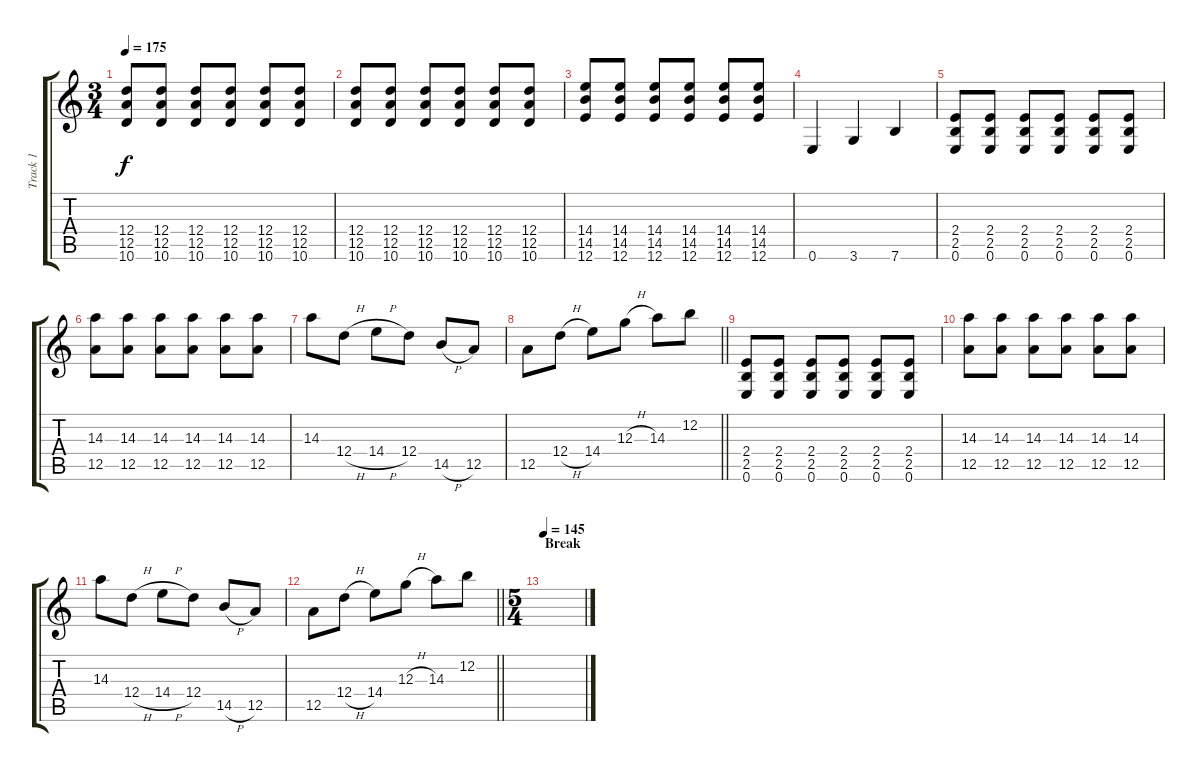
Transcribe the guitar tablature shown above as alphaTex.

\track ("Track 1" "Track 1") {instrument overdrivenguitar}
\staff {score tabs}
\tuning (E4 B3 G3 D3 A2 E2) {hide}
\ts (3 4)
\tempo 175
\clef g2
\ks c
(12.4 12.5 10.6).8{dy f} (12.4 12.5 10.6).8 (12.4 12.5 10.6).8 (12.4 12.5 10.6).8 (12.4 12.5 10.6).8 (12.4 12.5 10.6).8 |
(12.4 12.5 10.6).8 (12.4 12.5 10.6).8 (12.4 12.5 10.6).8 (12.4 12.5 10.6).8 (12.4 12.5 10.6).8 (12.4 12.5 10.6).8 |
(14.4 14.5 12.6).8 (14.4 14.5 12.6).8 (14.4 14.5 12.6).8 (14.4 14.5 12.6).8 (14.4 14.5 12.6).8 (14.4 14.5 12.6).8 |
0.6.4 3.6.4 7.6.4 |
(2.4 2.5 0.6).8 (2.4 2.5 0.6).8 (2.4 2.5 0.6).8 (2.4 2.5 0.6).8 (2.4 2.5 0.6).8 (2.4 2.5 0.6).8 |
(14.3 12.5).8 (14.3 12.5).8 (14.3 12.5).8 (14.3 12.5).8 (14.3 12.5).8 (14.3 12.5).8 |
14.3.8 12.4{h}.8 14.4{h}.8 12.4.8 14.5{h}.8 12.5.8 |
\barLineRight lightlight
12.5.8 12.4{h}.8 14.4.8 12.3{h}.8 14.3.8 12.2.8 |
(2.4 2.5 0.6).8 (2.4 2.5 0.6).8 (2.4 2.5 0.6).8 (2.4 2.5 0.6).8 (2.4 2.5 0.6).8 (2.4 2.5 0.6).8 |
(14.3 12.5).8 (14.3 12.5).8 (14.3 12.5).8 (14.3 12.5).8 (14.3 12.5).8 (14.3 12.5).8 |
14.3.8 12.4{h}.8 14.4{h}.8 12.4.8 14.5{h}.8 12.5.8 |
\barLineRight lightlight
12.5.8 12.4{h}.8 14.4.8 12.3{h}.8 14.3.8 12.2.8 |
\ts (5 4)
\section ("" "Break")
\tempo 145
